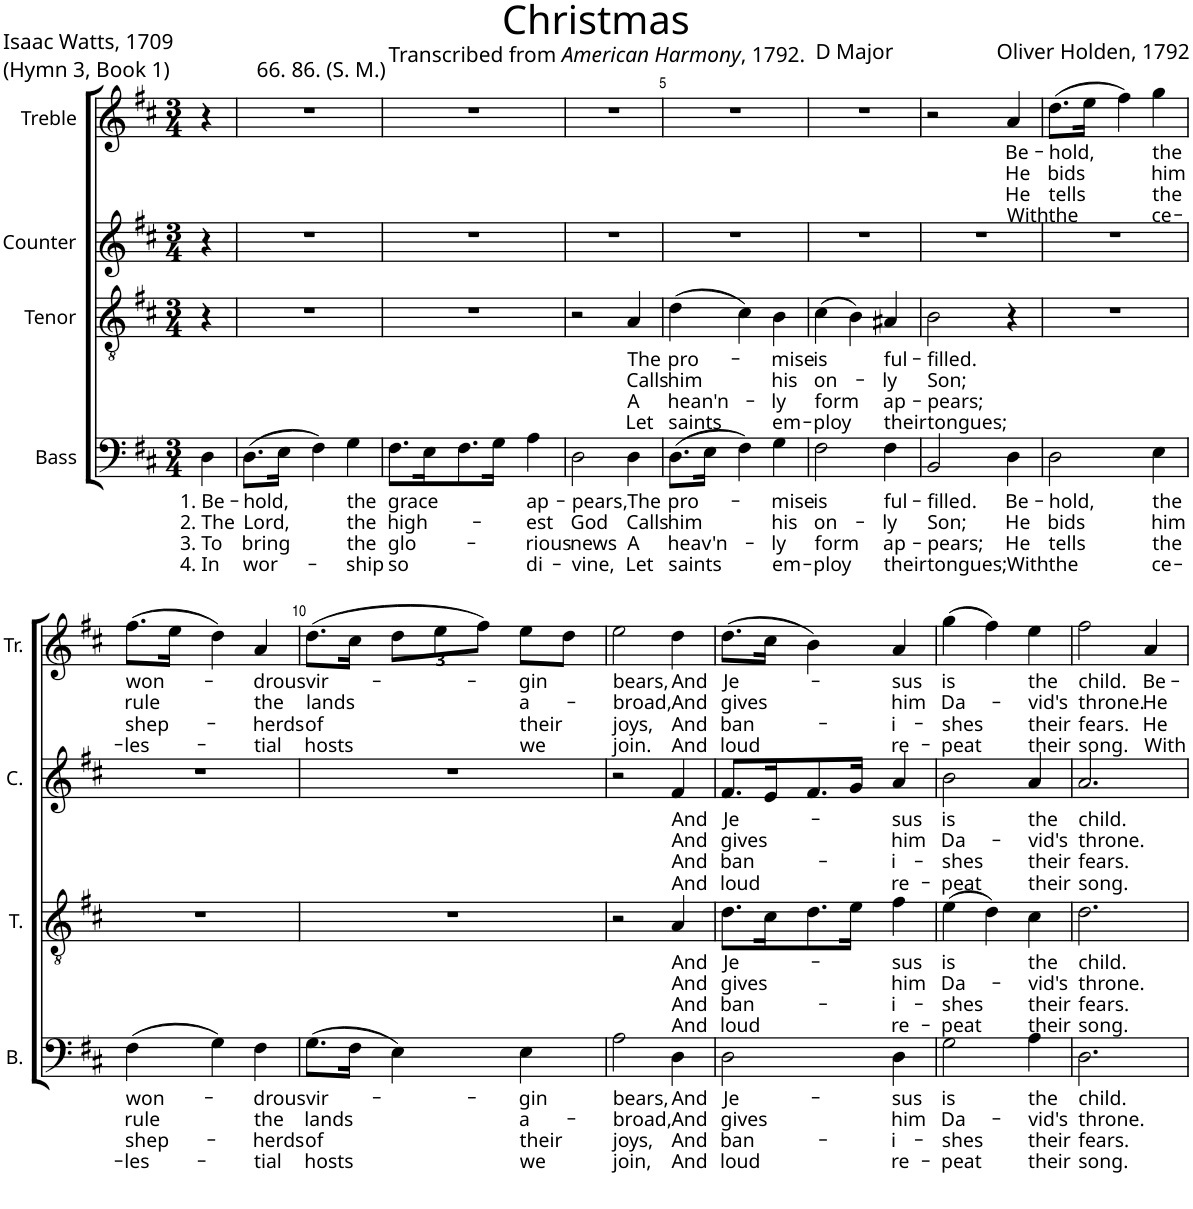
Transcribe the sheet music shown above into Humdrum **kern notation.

**kern	**text	**text	**text	**text	**kern	**text	**text	**text	**text	**kern	**text	**text	**text	**text	**kern	**text	**text	**text	**text
*part4	*part4	*part4	*part4	*part4	*part3	*part3	*part3	*part3	*part3	*part2	*part2	*part2	*part2	*part2	*part1	*part1	*part1	*part1	*part1
*staff4	*staff4	*staff4	*staff4	*staff4	*staff3	*staff3	*staff3	*staff3	*staff3	*staff2	*staff2	*staff2	*staff2	*staff2	*staff1	*staff1	*staff1	*staff1	*staff1
*I"Bass	*	*	*	*	*I"Tenor	*	*	*	*	*I"Counter	*	*	*	*	*I"Treble	*	*	*	*
*I'B.	*	*	*	*	*I'T.	*	*	*	*	*I'C.	*	*	*	*	*I'Tr.	*	*	*	*
*clefF4	*	*	*	*	*clefGv2	*	*	*	*	*clefG2	*	*	*	*	*clefG2	*	*	*	*
*k[f#c#]	*	*	*	*	*k[f#c#]	*	*	*	*	*k[f#c#]	*	*	*	*	*k[f#c#]	*	*	*	*
*M3/4	*	*	*	*	*M3/4	*	*	*	*	*M3/4	*	*	*	*	*M3/4	*	*	*	*
=1	=1	=1	=1	=1	=1	=1	=1	=1	=1	=1	=1	=1	=1	=1	=1	=1	=1	=1	=1
!	!LO:LY:b	!LO:LY:b	!LO:LY:b	!LO:LY:b	!	!	!	!	!	!	!	!	!	!	!	!	!	!	!
4D\	1. Be-	2. The	3. To	4. In	4r	.	.	.	.	4r	.	.	.	.	4r	.	.	.	.
=2	=2	=2	=2	=2	=2	=2	=2	=2	=2	=2	=2	=2	=2	=2	=2	=2	=2	=2	=2
!	!LO:LY:b	!LO:LY:b	!LO:LY:b	!LO:LY:b	!	!	!	!	!	!	!	!	!	!	!	!	!	!	!
(8.D\L	-hold,	Lord,	bring	wor-	2.r	.	.	.	.	2.r	.	.	.	.	2.r	.	.	.	.
16E\Jk	.	.	.	.	.	.	.	.	.	.	.	.	.	.	.	.	.	.	.
4F#\)	.	.	.	.	.	.	.	.	.	.	.	.	.	.	.	.	.	.	.
!	!LO:LY:b	!LO:LY:b	!LO:LY:b	!LO:LY:b	!	!	!	!	!	!	!	!	!	!	!	!	!	!	!
4G\	the	the	the	-ship	.	.	.	.	.	.	.	.	.	.	.	.	.	.	.
=3	=3	=3	=3	=3	=3	=3	=3	=3	=3	=3	=3	=3	=3	=3	=3	=3	=3	=3	=3
!	!LO:LY:b	!LO:LY:b	!LO:LY:b	!LO:LY:b	!	!	!	!	!	!	!	!	!	!	!	!	!	!	!
8.F#\L	grace	high-	glo-	so	2.r	.	.	.	.	2.r	.	.	.	.	2.r	.	.	.	.
16E\K	.	.	.	.	.	.	.	.	.	.	.	.	.	.	.	.	.	.	.
8.F#\	.	.	.	.	.	.	.	.	.	.	.	.	.	.	.	.	.	.	.
16G\Jk	.	.	.	.	.	.	.	.	.	.	.	.	.	.	.	.	.	.	.
!	!LO:LY:b	!LO:LY:b	!LO:LY:b	!LO:LY:b	!	!	!	!	!	!	!	!	!	!	!	!	!	!	!
4A\	ap-	est	-rious	di-	.	.	.	.	.	.	.	.	.	.	.	.	.	.	.
=4	=4	=4	=4	=4	=4	=4	=4	=4	=4	=4	=4	=4	=4	=4	=4	=4	=4	=4	=4
!	!LO:LY:b	!LO:LY:b	!LO:LY:b	!LO:LY:b	!	!	!	!	!	!	!	!	!	!	!	!	!	!	!
2D\	-pears,	God	news	-vine,	2r	.	.	.	.	2.r	.	.	.	.	2.r	.	.	.	.
!	!LO:LY:b	!LO:LY:b	!LO:LY:b	!LO:LY:b	!	!LO:LY:b	!LO:LY:b	!LO:LY:b	!LO:LY:b	!	!	!	!	!	!	!	!	!	!
4D\	The	Calls	A	Let	4A/	The	Calls	A	Let	.	.	.	.	.	.	.	.	.	.
=5	=5	=5	=5	=5	=5	=5	=5	=5	=5	=5	=5	=5	=5	=5	=5	=5	=5	=5	=5
!	!LO:LY:b	!LO:LY:b	!LO:LY:b	!LO:LY:b	!	!LO:LY:b	!LO:LY:b	!LO:LY:b	!LO:LY:b	!	!	!	!	!	!	!	!	!	!
(8.D\L	pro-	him	heav'n-	saints	(4d\	pro-	him	hean'n-	saints	2.r	.	.	.	.	2.r	.	.	.	.
16E\Jk	.	.	.	.	.	.	.	.	.	.	.	.	.	.	.	.	.	.	.
4F#\)	.	.	.	.	4c#\)	.	.	.	.	.	.	.	.	.	.	.	.	.	.
!	!LO:LY:b	!LO:LY:b	!LO:LY:b	!LO:LY:b	!	!LO:LY:b	!LO:LY:b	!LO:LY:b	!LO:LY:b	!	!	!	!	!	!	!	!	!	!
4G\	-mise	his	-ly	em-	4B\	-mise	his	-ly	em-	.	.	.	.	.	.	.	.	.	.
=6	=6	=6	=6	=6	=6	=6	=6	=6	=6	=6	=6	=6	=6	=6	=6	=6	=6	=6	=6
!	!LO:LY:b	!LO:LY:b	!LO:LY:b	!LO:LY:b	!	!LO:LY:b	!LO:LY:b	!LO:LY:b	!LO:LY:b	!	!	!	!	!	!	!	!	!	!
2F#\	is	on-	form	-ploy	(4c#\	is	on-	form	-ploy	2.r	.	.	.	.	2.r	.	.	.	.
.	.	.	.	.	4B\)	.	.	.	.	.	.	.	.	.	.	.	.	.	.
!	!LO:LY:b	!LO:LY:b	!LO:LY:b	!LO:LY:b	!	!LO:LY:b	!LO:LY:b	!LO:LY:b	!LO:LY:b	!	!	!	!	!	!	!	!	!	!
4F#\	ful-	-ly	ap-	their	4A#X/	ful-	-ly	ap-	their	.	.	.	.	.	.	.	.	.	.
=7	=7	=7	=7	=7	=7	=7	=7	=7	=7	=7	=7	=7	=7	=7	=7	=7	=7	=7	=7
!	!LO:LY:b	!LO:LY:b	!LO:LY:b	!LO:LY:b	!	!LO:LY:b	!LO:LY:b	!LO:LY:b	!LO:LY:b	!	!	!	!	!	!	!	!	!	!
2BB/	-filled.	Son;	-pears;	tongues;	2B\	-filled.	Son;	-pears;	tongues;	2.r	.	.	.	.	2r	.	.	.	.
!	!LO:LY:b	!LO:LY:b	!LO:LY:b	!LO:LY:b	!	!	!	!	!	!	!	!	!	!	!	!LO:LY:b	!LO:LY:b	!LO:LY:b	!LO:LY:b
4D\	Be-	He	He	With	4r	.	.	.	.	.	.	.	.	.	4a/	Be-	He	He	With
=8	=8	=8	=8	=8	=8	=8	=8	=8	=8	=8	=8	=8	=8	=8	=8	=8	=8	=8	=8
!	!LO:LY:b	!LO:LY:b	!LO:LY:b	!LO:LY:b	!	!	!	!	!	!	!	!	!	!	!	!LO:LY:b	!LO:LY:b	!LO:LY:b	!LO:LY:b
2D\	-hold,	bids	tells	the	2.r	.	.	.	.	2.r	.	.	.	.	(8.dd\L	-hold,	bids	tells	the
.	.	.	.	.	.	.	.	.	.	.	.	.	.	.	16ee\Jk	.	.	.	.
.	.	.	.	.	.	.	.	.	.	.	.	.	.	.	4ff#\)	.	.	.	.
!	!LO:LY:b	!LO:LY:b	!LO:LY:b	!LO:LY:b	!	!	!	!	!	!	!	!	!	!	!	!LO:LY:b	!LO:LY:b	!LO:LY:b	!LO:LY:b
4E\	the	him	the	ce-	.	.	.	.	.	.	.	.	.	.	4gg\	the	him	the	ce-
!!LO:LB:g=z
=9	=9	=9	=9	=9	=9	=9	=9	=9	=9	=9	=9	=9	=9	=9	=9	=9	=9	=9	=9
!	!LO:LY:b	!LO:LY:b	!LO:LY:b	!LO:LY:b	!	!	!	!	!	!	!	!	!	!	!	!LO:LY:b	!LO:LY:b	!LO:LY:b	!LO:LY:b
(4F#\	won-	rule	shep-	-les-	2.r	.	.	.	.	2.r	.	.	.	.	(8.ff#\L	won-	rule	shep-	-les-
.	.	.	.	.	.	.	.	.	.	.	.	.	.	.	16ee\Jk	.	.	.	.
4G\)	.	.	.	.	.	.	.	.	.	.	.	.	.	.	4dd\)	.	.	.	.
!	!LO:LY:b	!LO:LY:b	!LO:LY:b	!LO:LY:b	!	!	!	!	!	!	!	!	!	!	!	!LO:LY:b	!LO:LY:b	!LO:LY:b	!LO:LY:b
4F#\	-drous	the	-herds	-tial	.	.	.	.	.	.	.	.	.	.	4a/	-drous	the	-herds	-tial
=10	=10	=10	=10	=10	=10	=10	=10	=10	=10	=10	=10	=10	=10	=10	=10	=10	=10	=10	=10
!	!LO:LY:b	!LO:LY:b	!LO:LY:b	!LO:LY:b	!	!	!	!	!	!	!	!	!	!	!	!LO:LY:b	!LO:LY:b	!LO:LY:b	!LO:LY:b
(8.G\L	vir-	lands	of	hosts	2.r	.	.	.	.	2.r	.	.	.	.	(8.dd\L	vir-	lands	of	hosts
16F#\Jk	.	.	.	.	.	.	.	.	.	.	.	.	.	.	16cc#\Jk	.	.	.	.
*	*	*	*	*	*	*	*	*	*	*	*	*	*	*	*Xbrackettup	*	*	*	*
4E\)	.	.	.	.	.	.	.	.	.	.	.	.	.	.	12dd\L	.	.	.	.
.	.	.	.	.	.	.	.	.	.	.	.	.	.	.	12ee\	.	.	.	.
.	.	.	.	.	.	.	.	.	.	.	.	.	.	.	12ff#\J)	.	.	.	.
!	!LO:LY:b	!LO:LY:b	!LO:LY:b	!LO:LY:b	!	!	!	!	!	!	!	!	!	!	!	!LO:LY:b	!LO:LY:b	!LO:LY:b	!LO:LY:b
4E\	-gin	a-	their	we	.	.	.	.	.	.	.	.	.	.	8ee\L	-gin	a-	their	we
.	.	.	.	.	.	.	.	.	.	.	.	.	.	.	8dd\J	.	.	.	.
=11	=11	=11	=11	=11	=11	=11	=11	=11	=11	=11	=11	=11	=11	=11	=11	=11	=11	=11	=11
!	!LO:LY:b	!LO:LY:b	!LO:LY:b	!LO:LY:b	!	!	!	!	!	!	!	!	!	!	!	!LO:LY:b	!LO:LY:b	!LO:LY:b	!LO:LY:b
2A\	bears,	-broad,	joys,	join,	2r	.	.	.	.	2r	.	.	.	.	2ee\	bears,	-broad,	joys,	join.
!	!LO:LY:b	!LO:LY:b	!LO:LY:b	!LO:LY:b	!	!LO:LY:b	!LO:LY:b	!LO:LY:b	!LO:LY:b	!	!LO:LY:b	!LO:LY:b	!LO:LY:b	!LO:LY:b	!	!LO:LY:b	!LO:LY:b	!LO:LY:b	!LO:LY:b
4D\	And	And	And	And	4A/	And	And	And	And	4f#/	And	And	And	And	4dd\	And	And	And	And
=12	=12	=12	=12	=12	=12	=12	=12	=12	=12	=12	=12	=12	=12	=12	=12	=12	=12	=12	=12
!	!LO:LY:b	!LO:LY:b	!LO:LY:b	!LO:LY:b	!	!LO:LY:b	!LO:LY:b	!LO:LY:b	!LO:LY:b	!	!LO:LY:b	!LO:LY:b	!LO:LY:b	!LO:LY:b	!	!LO:LY:b	!LO:LY:b	!LO:LY:b	!LO:LY:b
2D\	Je-	gives	ban-	loud	8.d\L	Je-	gives	ban-	loud	8.f#/L	Je-	gives	ban-	loud	(8.dd\L	Je-	gives	ban-	loud
.	.	.	.	.	16c#\K	.	.	.	.	16e/K	.	.	.	.	16cc#\Jk	.	.	.	.
.	.	.	.	.	8.d\	.	.	.	.	8.f#/	.	.	.	.	4b\)	.	.	.	.
.	.	.	.	.	16e\Jk	.	.	.	.	16g/Jk	.	.	.	.	.	.	.	.	.
!	!LO:LY:b	!LO:LY:b	!LO:LY:b	!LO:LY:b	!	!LO:LY:b	!LO:LY:b	!LO:LY:b	!LO:LY:b	!	!LO:LY:b	!LO:LY:b	!LO:LY:b	!LO:LY:b	!	!LO:LY:b	!LO:LY:b	!LO:LY:b	!LO:LY:b
4D\	-sus	him	-i-	re-	4f#\	-sus	him	-i-	re-	4a/	-sus	him	-i-	re-	4a/	-sus	him	-i-	re-
=13	=13	=13	=13	=13	=13	=13	=13	=13	=13	=13	=13	=13	=13	=13	=13	=13	=13	=13	=13
!	!LO:LY:b	!LO:LY:b	!LO:LY:b	!LO:LY:b	!	!LO:LY:b	!LO:LY:b	!LO:LY:b	!LO:LY:b	!	!LO:LY:b	!LO:LY:b	!LO:LY:b	!LO:LY:b	!	!LO:LY:b	!LO:LY:b	!LO:LY:b	!LO:LY:b
2G\	is	Da-	-shes	-peat	(4e\	is	Da-	-shes	-peat	2b\	is	Da-	-shes	-peat	(4gg\	is	Da-	-shes	-peat
.	.	.	.	.	4d\)	.	.	.	.	.	.	.	.	.	4ff#\)	.	.	.	.
!	!LO:LY:b	!LO:LY:b	!LO:LY:b	!LO:LY:b	!	!LO:LY:b	!LO:LY:b	!LO:LY:b	!LO:LY:b	!	!LO:LY:b	!LO:LY:b	!LO:LY:b	!LO:LY:b	!	!LO:LY:b	!LO:LY:b	!LO:LY:b	!LO:LY:b
4A\	the	-vid's	their	their	4c#\	the	-vid's	their	their	4a/	the	-vid's	their	their	4ee\	the	-vid's	their	their
=14	=14	=14	=14	=14	=14	=14	=14	=14	=14	=14	=14	=14	=14	=14	=14	=14	=14	=14	=14
!	!LO:LY:b	!LO:LY:b	!LO:LY:b	!LO:LY:b	!	!LO:LY:b	!LO:LY:b	!LO:LY:b	!LO:LY:b	!	!LO:LY:b	!LO:LY:b	!LO:LY:b	!LO:LY:b	!	!LO:LY:b	!LO:LY:b	!LO:LY:b	!LO:LY:b
2.D\	child.	throne.	fears.	song.	2.d\	child.	throne.	fears.	song.	2.a/	child.	throne.	fears.	song.	2ff#\	child.	throne.	fears.	song.
!	!	!	!	!	!	!	!	!	!	!	!	!	!	!	!	!LO:LY:b	!LO:LY:b	!LO:LY:b	!LO:LY:b
.	.	.	.	.	.	.	.	.	.	.	.	.	.	.	4a/	Be-	He	He	With
=	=	=	=	=	=	=	=	=	=	=	=	=	=	=	=	=	=	=	=
*-	*-	*-	*-	*-	*-	*-	*-	*-	*-	*-	*-	*-	*-	*-	*-	*-	*-	*-	*-
